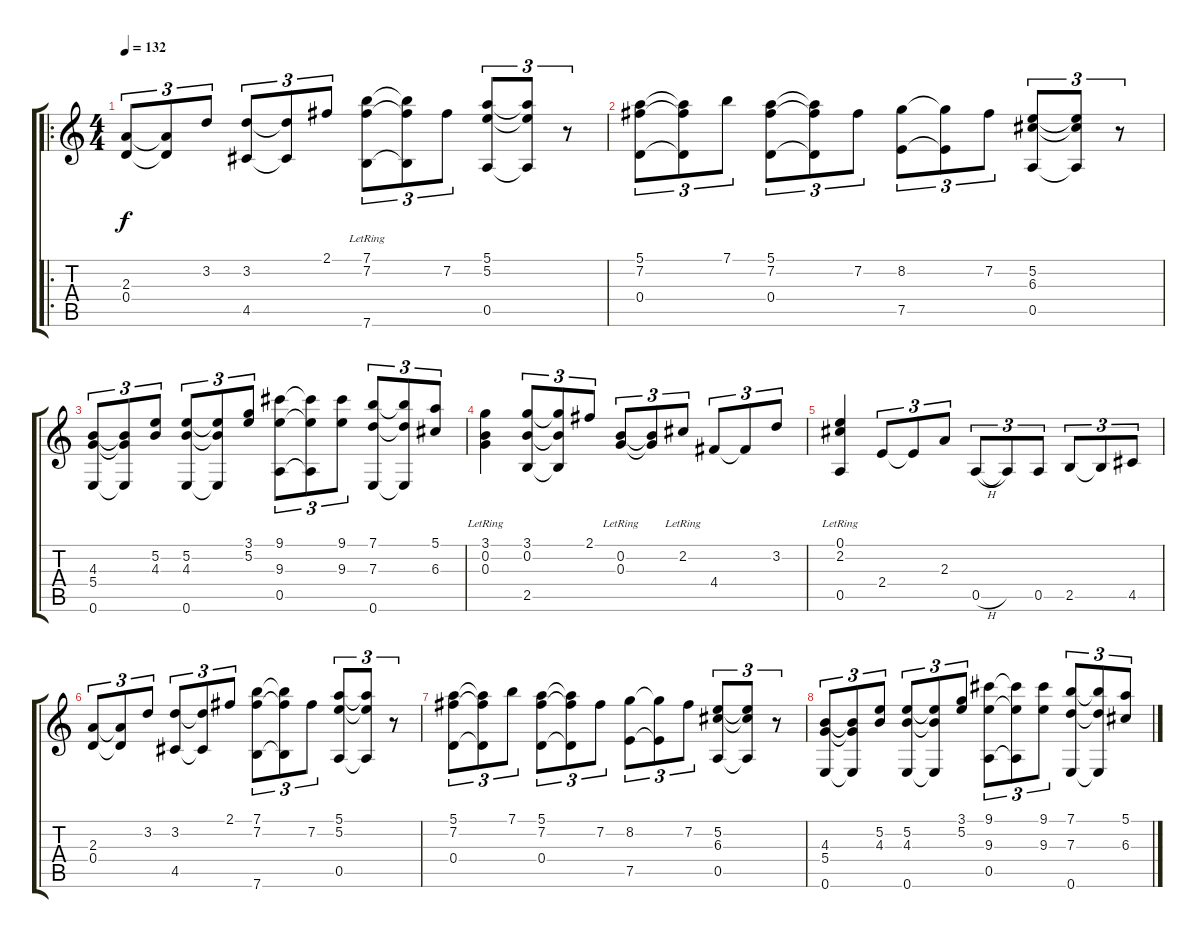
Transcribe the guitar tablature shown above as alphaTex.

\track "" {instrument acousticguitarnylon}
\staff {score tabs}
\tuning (E4 B3 G3 D3 A2 E2) {hide}
\ro
\ts (4 4)
\tempo 132
\clef g2
\ks c
(2.3 0.4).8{tu (3 2) dy f} (2.3{t} 0.4{t}).8{tu (3 2)} 3.2.8{tu (3 2)} (3.2 4.5).8{tu (3 2)} (3.2{t} 4.5{t}).8{tu (3 2)} 2.1.8{tu (3 2)} (7.1{lr} 7.2{lr} 7.6).8{tu (3 2)} (7.1{t} 7.2{t} 7.6{t}).8{tu (3 2)} 7.2.8{tu (3 2)} (5.1 5.2 0.5).8{tu (3 2)} (5.1{t} 5.2{t} 0.5{t}).8{tu (3 2)} r.8{tu (3 2)} |
(5.1 7.2 0.4).8{tu (3 2)} (5.1{t} 7.2{t} 0.4{t}).8{tu (3 2)} 7.1.8{tu (3 2)} (5.1 7.2 0.4).8{tu (3 2)} (5.1{t} 7.2{t} 0.4{t}).8{tu (3 2)} 7.2.8{tu (3 2)} (8.2 7.5).8{tu (3 2)} (8.2{t} 7.5{t}).8{tu (3 2)} 7.2.8{tu (3 2)} (5.2 6.3 0.5).8{tu (3 2)} (5.2{t} 6.3{t} 0.5{t}).8{tu (3 2)} r.8{tu (3 2)} |
(4.3 5.4 0.6).8{tu (3 2)} (4.3{t} 5.4{t} 0.6{t}).8{tu (3 2)} (5.2 4.3).8{tu (3 2)} (5.2 4.3 0.6).8{tu (3 2)} (5.2{t} 4.3{t} 0.6{t}).8{tu (3 2)} (3.1 5.2).8{tu (3 2)} (9.1 9.3 0.5).8{tu (3 2)} (9.1{t} 9.3{t} 0.5{t}).8{tu (3 2)} (9.1 9.3).8{tu (3 2)} (7.1 7.3 0.6).8{tu (3 2)} (7.1{t} 7.3{t} 0.6{t}).8{tu (3 2)} (5.1 6.3).8{tu (3 2)} |
(3.1 0.2{lr} 0.3{lr}).4 (3.1 0.2 2.5).8{tu (3 2)} (3.1{t} 0.2{t} 2.5{t}).8{tu (3 2)} 2.1.8{tu (3 2)} (0.2{lr} 0.3).8{tu (3 2)} (0.2{t} 0.3{t}).8{tu (3 2)} 2.2{lr}.8{tu (3 2)} 4.4.8{tu (3 2)} 4.4{t}.8{tu (3 2)} 3.2.8{tu (3 2)} |
(0.1{lr} 2.2{lr} 0.5).4 2.4.8{tu (3 2)} 2.4{t}.8{tu (3 2)} 2.3.8{tu (3 2)} 0.5{h}.8{tu (3 2)} 0.5{t}.8{tu (3 2)} 0.5.8{tu (3 2)} 2.5.8{tu (3 2)} 2.5{t}.8{tu (3 2)} 4.5.8{tu (3 2)} |
(2.3 0.4).8{tu (3 2)} (2.3{t} 0.4{t}).8{tu (3 2)} 3.2.8{tu (3 2)} (3.2 4.5).8{tu (3 2)} (3.2{t} 4.5{t}).8{tu (3 2)} 2.1.8{tu (3 2)} (7.1 7.2 7.6).8{tu (3 2)} (7.1{t} 7.2{t} 7.6{t}).8{tu (3 2)} 7.2.8{tu (3 2)} (5.1 5.2 0.5).8{tu (3 2)} (5.1{t} 5.2{t} 0.5{t}).8{tu (3 2)} r.8{tu (3 2)} |
(5.1 7.2 0.4).8{tu (3 2)} (5.1{t} 7.2{t} 0.4{t}).8{tu (3 2)} 7.1.8{tu (3 2)} (5.1 7.2 0.4).8{tu (3 2)} (5.1{t} 7.2{t} 0.4{t}).8{tu (3 2)} 7.2.8{tu (3 2)} (8.2 7.5).8{tu (3 2)} (8.2{t} 7.5{t}).8{tu (3 2)} 7.2.8{tu (3 2)} (5.2 6.3 0.5).8{tu (3 2)} (5.2{t} 6.3{t} 0.5{t}).8{tu (3 2)} r.8{tu (3 2)} |
(4.3 5.4 0.6).8{tu (3 2)} (4.3{t} 5.4{t} 0.6{t}).8{tu (3 2)} (5.2 4.3).8{tu (3 2)} (5.2 4.3 0.6).8{tu (3 2)} (5.2{t} 4.3{t} 0.6{t}).8{tu (3 2)} (3.1 5.2).8{tu (3 2)} (9.1 9.3 0.5).8{tu (3 2)} (9.1{t} 9.3{t} 0.5{t}).8{tu (3 2)} (9.1 9.3).8{tu (3 2)} (7.1 7.3 0.6).8{tu (3 2)} (7.1{t} 7.3{t} 0.6{t}).8{tu (3 2)} (5.1 6.3).8{tu (3 2)}
